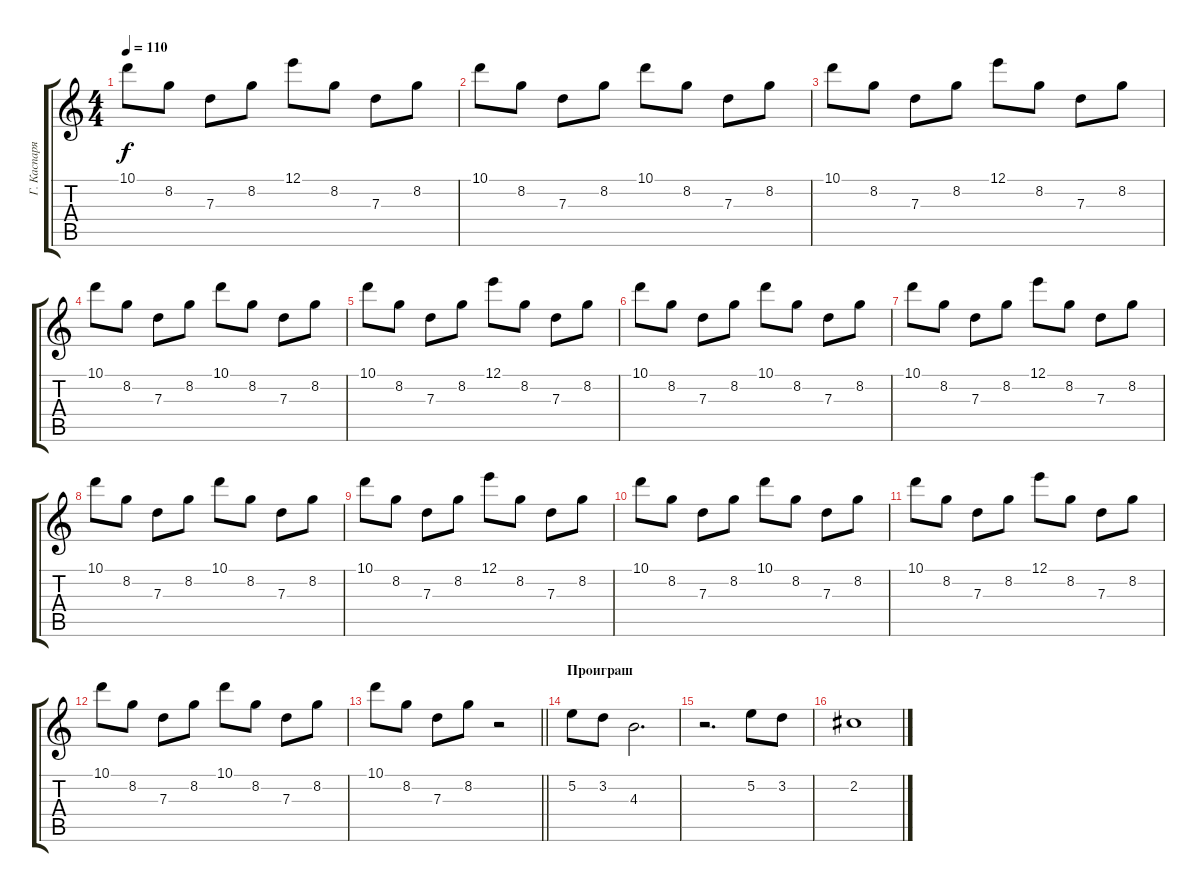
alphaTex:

\track ("Г. Каспарян" "Г. Каспаря") {instrument electricguitarclean}
\staff {score tabs}
\tuning (E4 B3 G3 D3 A2 E2) {hide}
\ts (4 4)
\tempo 110
\clef g2
\ks c
10.1.8{dy f} 8.2.8 7.3.8 8.2.8 12.1.8 8.2.8 7.3.8 8.2.8 |
10.1.8 8.2.8 7.3.8 8.2.8 10.1.8 8.2.8 7.3.8 8.2.8 |
10.1.8 8.2.8 7.3.8 8.2.8 12.1.8 8.2.8 7.3.8 8.2.8 |
10.1.8 8.2.8 7.3.8 8.2.8 10.1.8 8.2.8 7.3.8 8.2.8 |
10.1.8 8.2.8 7.3.8 8.2.8 12.1.8 8.2.8 7.3.8 8.2.8 |
10.1.8 8.2.8 7.3.8 8.2.8 10.1.8 8.2.8 7.3.8 8.2.8 |
10.1.8 8.2.8 7.3.8 8.2.8 12.1.8 8.2.8 7.3.8 8.2.8 |
10.1.8 8.2.8 7.3.8 8.2.8 10.1.8 8.2.8 7.3.8 8.2.8 |
10.1.8 8.2.8 7.3.8 8.2.8 12.1.8 8.2.8 7.3.8 8.2.8 |
10.1.8 8.2.8 7.3.8 8.2.8 10.1.8 8.2.8 7.3.8 8.2.8 |
10.1.8 8.2.8 7.3.8 8.2.8 12.1.8 8.2.8 7.3.8 8.2.8 |
10.1.8 8.2.8 7.3.8 8.2.8 10.1.8 8.2.8 7.3.8 8.2.8 |
\barLineRight lightlight
10.1.8 8.2.8 7.3.8 8.2.8 r.2 |
\section ("" "Проиграш")
5.2.8 3.2.8 4.3.2{d} |
r.2{d} 5.2.8 3.2.8 |
2.2.1
